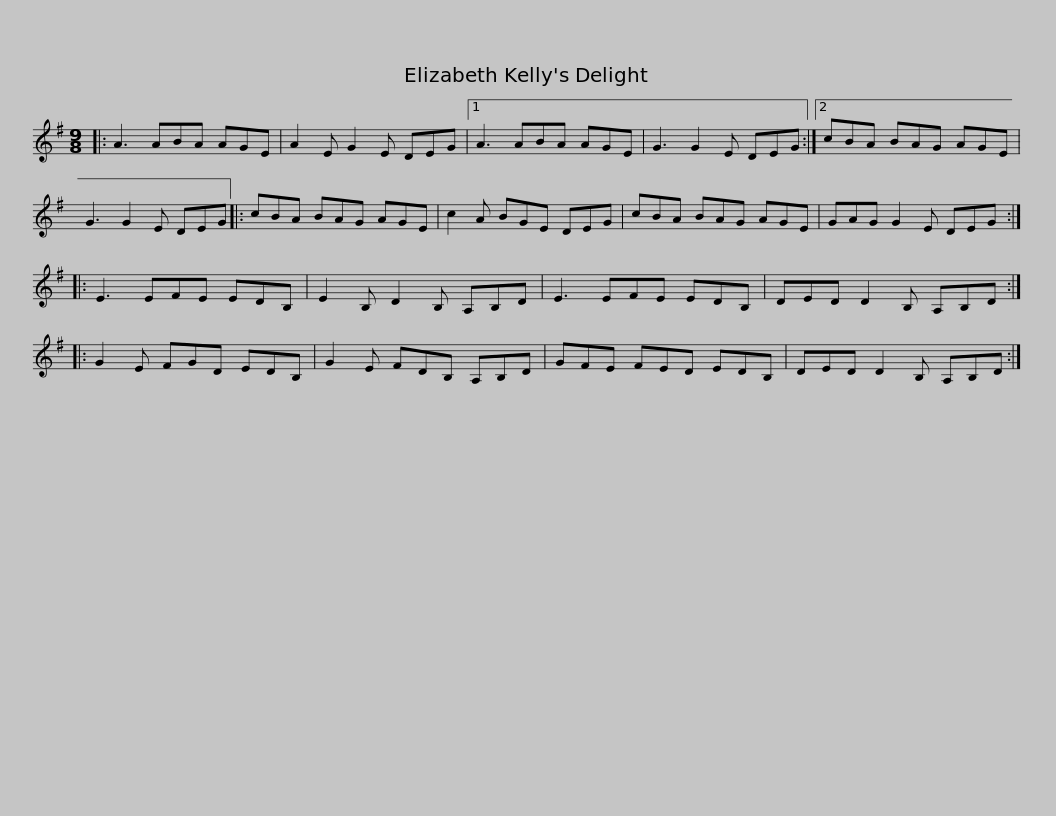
X:1
L:1/8
M:9/8
I:linebreak $
K:G
V:1 treble
V:1
|: A3 ABA AGE | A2 E G2 E DEG |1 A3 ABA AGE | G3 G2 E DEG :|2 cBA BAG AGE |$ %5
 G3 G2 E DEG |: cBA BAG AGE | c2 A BGE DEG | cBA BAG AGE | GAG G2 E DEG ::$ %10
 E3 EFE EDB, | E2 B, D2 B, A,B,D | E3 EFE EDB, | DED D2 B, A,B,D :: G2 E FGD EDB, |$ %15
 G2 E FDB, A,B,D | GFE FED EDB, | DED D2 B, A,B,D :| %18
